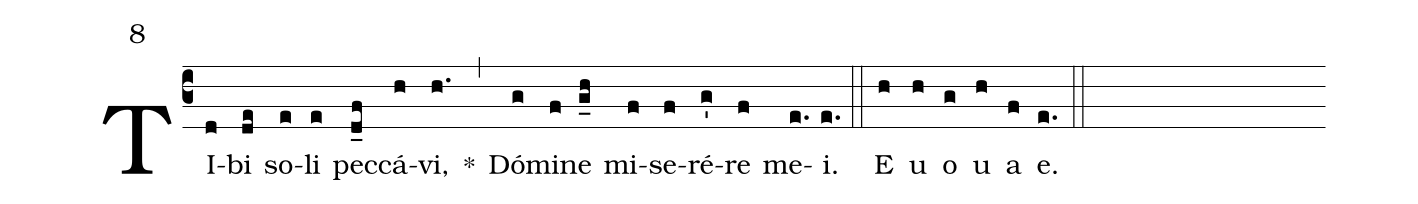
mode:8;
%%
(c3)TI(d)bi(de) so(e)li(e) pec(d_f)cá(h)vi,(h.) *(,) Dó(g)mi(f)ne(g_h) mi(f)se(f)ré(g')re(f) me(e.)i.(e.) (::) <eu>E(h) u(h) o(g) u(h) a(f) e.</eu>(e.) (::)
